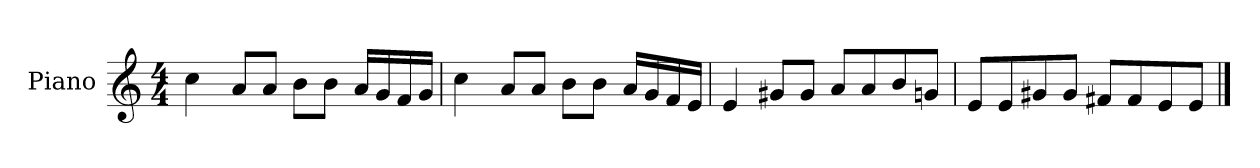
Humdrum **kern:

**kern
*part1
*staff1
*I"Piano
*I'P-no
*clefG2
*k[]
*M4/4
*MM90
=1
4cc\
8a/L
8a/J
8b\L
8b\J
16a/LL
16g/
16f/
16g/JJ
=2
4cc\
8a/L
8a/J
8b\L
8b\J
16a/LL
16g/
16f/
16e/JJ
=3
4e/
8g#X/L
8g#/J
8a/L
8a/
8b/
8gn/J
=4
8e/L
8e/
8g#X/
8g#/J
8f#X/L
8f#/
8e/
8e/J
==
*-
